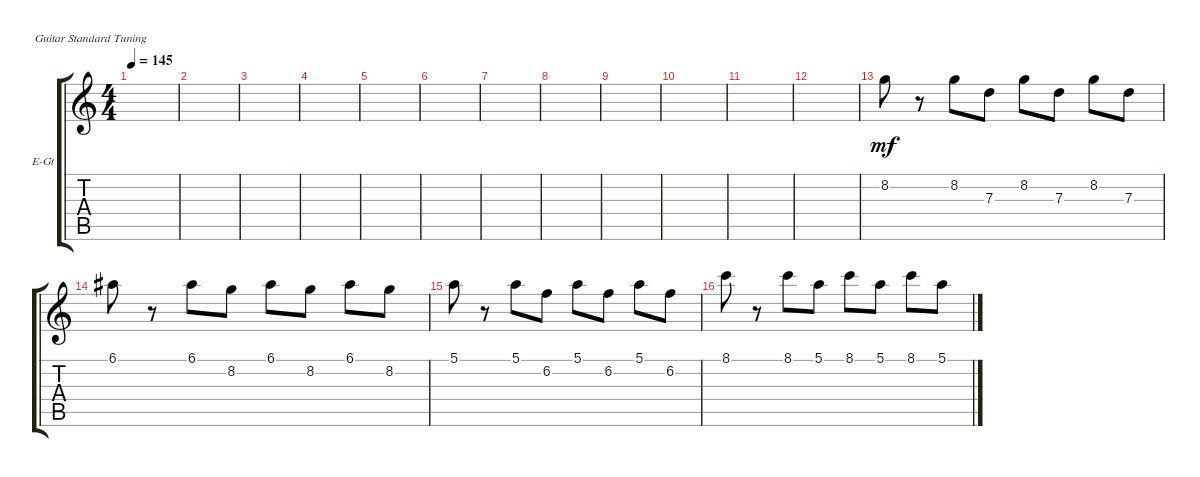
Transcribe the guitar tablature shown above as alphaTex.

\bracketExtendMode groupsimilarinstruments
\firstSystemTrackNameOrientation horizontal
\otherSystemsTrackNameOrientation horizontal
\track ("Electric Guitar Solo Effect" "E-Gt") {solo instrument overdrivenguitar}
\staff {score tabs}
\tuning (E4 B3 G3 D3 A2 E2)
\ts (4 4)
\tempo 145
\clef g2
\scale
0.333333
\ks c
|
\scale
0.333333 |
\scale
0.333333 |
\scale
0.333333 |
\scale
0.333333 |
\scale
0.333333 |
\scale
0.333333 |
\scale
0.333333 |
\scale
0.333333 |
\scale
0.333333 |
\scale
0.333333 |
\scale
0.333333 |
8.2.8{dy mf} r.8 8.2.8 7.3.8 8.2.8 7.3.8 8.2.8 7.3.8 |
6.1.8 r.8 6.1.8 8.2.8 6.1.8 8.2.8 6.1.8 8.2.8 |
5.1.8 r.8 5.1.8 6.2.8 5.1.8 6.2.8 5.1.8 6.2.8 |
8.1.8 r.8 8.1.8 5.1.8 8.1.8 5.1.8 8.1.8 5.1.8
